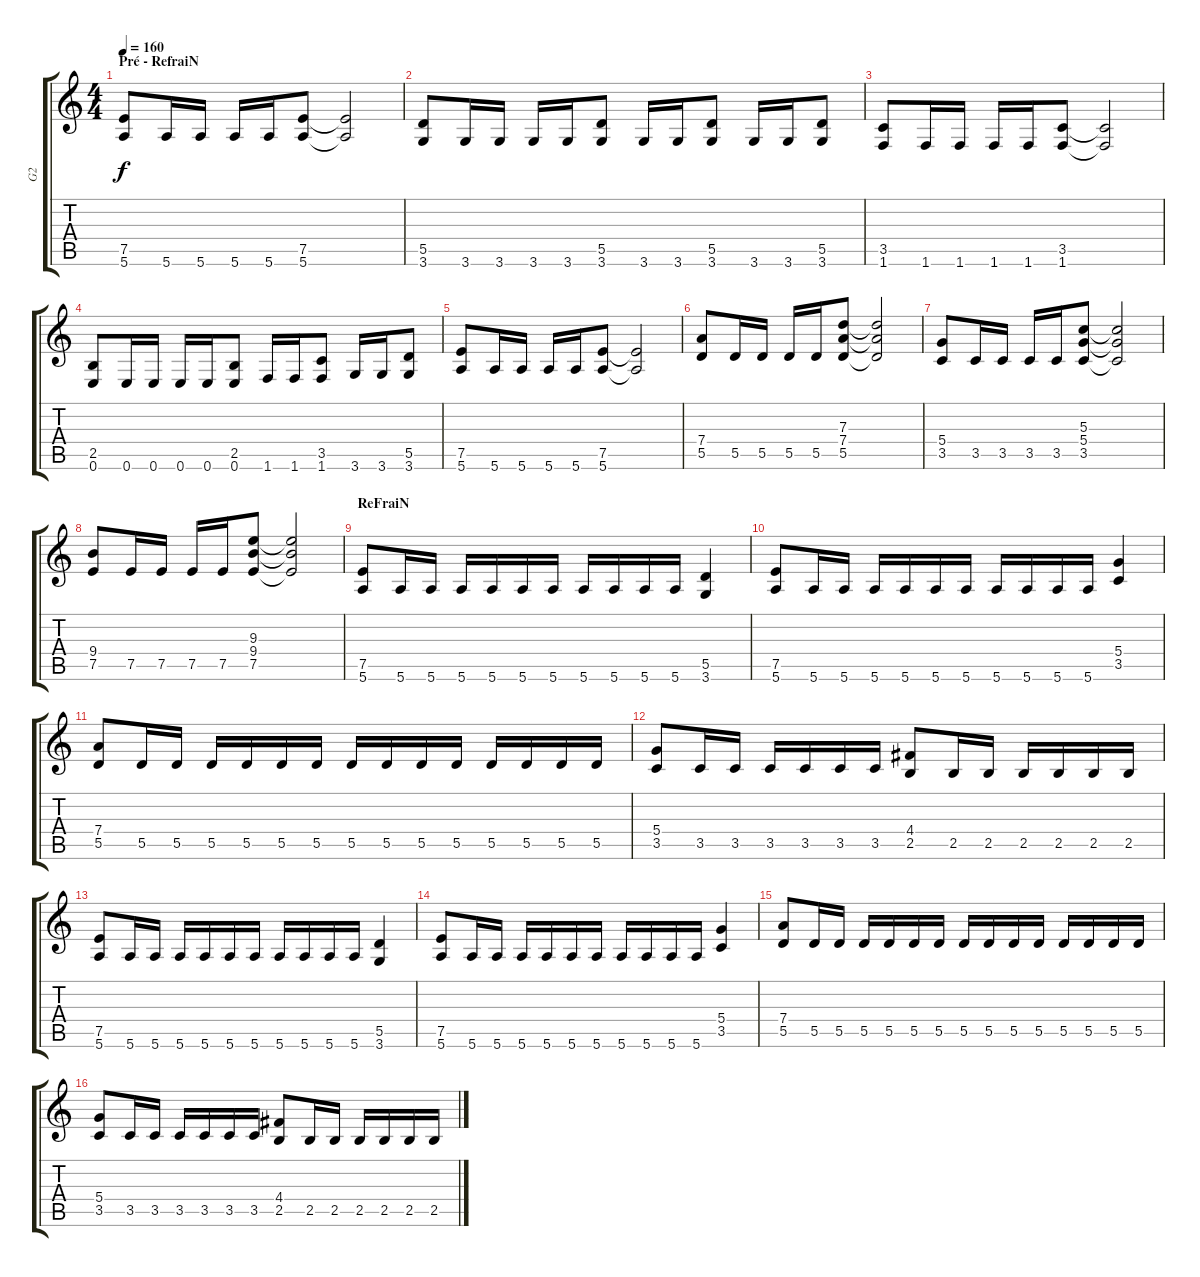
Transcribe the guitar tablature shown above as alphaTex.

\track ("G2" "G2") {instrument overdrivenguitar}
\staff {score tabs}
\tuning (E4 B3 G3 D3 A2 E2) {hide}
\ts (4 4)
\section ("" "Pré - RefraiN")
\tempo 160
\clef g2
\ks c
(7.5 5.6).8{dy f} 5.6.16 5.6.16 5.6.16 5.6.16 (7.5 5.6).8 (7.5{t} 5.6{t}).2 |
(5.5 3.6).8 3.6.16 3.6.16 3.6.16 3.6.16 (5.5 3.6).8 3.6.16 3.6.16 (5.5 3.6).8 3.6.16 3.6.16 (5.5 3.6).8 |
(3.5 1.6).8 1.6.16 1.6.16 1.6.16 1.6.16 (3.5 1.6).8 (3.5{t} 1.6{t}).2 |
(2.5 0.6).8 0.6.16 0.6.16 0.6.16 0.6.16 (2.5 0.6).8 1.6.16 1.6.16 (3.5 1.6).8 3.6.16 3.6.16 (5.5 3.6).8 |
(7.5 5.6).8 5.6.16 5.6.16 5.6.16 5.6.16 (7.5 5.6).8 (7.5{t} 5.6{t}).2 |
(7.4 5.5).8 5.5.16 5.5.16 5.5.16 5.5.16 (7.3 7.4 5.5).8 (7.3{t} 7.4{t} 5.5{t}).2 |
(5.4 3.5).8 3.5.16 3.5.16 3.5.16 3.5.16 (5.3 5.4 3.5).8 (5.3{t} 5.4{t} 3.5{t}).2 |
(9.4 7.5).8 7.5.16 7.5.16 7.5.16 7.5.16 (9.3 9.4 7.5).8 (9.3{t} 9.4{t} 7.5{t}).2 |
\section ("" "ReFraiN")
(7.5 5.6).8 5.6.16 5.6.16 5.6.16 5.6.16 5.6.16 5.6.16 5.6.16 5.6.16 5.6.16 5.6.16 (5.5 3.6).4 |
(7.5 5.6).8 5.6.16 5.6.16 5.6.16 5.6.16 5.6.16 5.6.16 5.6.16 5.6.16 5.6.16 5.6.16 (5.4 3.5).4 |
(7.4 5.5).8 5.5.16 5.5.16 5.5.16 5.5.16 5.5.16 5.5.16 5.5.16 5.5.16 5.5.16 5.5.16 5.5.16 5.5.16 5.5.16 5.5.16 |
(5.4 3.5).8 3.5.16 3.5.16 3.5.16 3.5.16 3.5.16 3.5.16 (4.4 2.5).8 2.5.16 2.5.16 2.5.16 2.5.16 2.5.16 2.5.16 |
(7.5 5.6).8 5.6.16 5.6.16 5.6.16 5.6.16 5.6.16 5.6.16 5.6.16 5.6.16 5.6.16 5.6.16 (5.5 3.6).4 |
(7.5 5.6).8 5.6.16 5.6.16 5.6.16 5.6.16 5.6.16 5.6.16 5.6.16 5.6.16 5.6.16 5.6.16 (5.4 3.5).4 |
(7.4 5.5).8 5.5.16 5.5.16 5.5.16 5.5.16 5.5.16 5.5.16 5.5.16 5.5.16 5.5.16 5.5.16 5.5.16 5.5.16 5.5.16 5.5.16 |
(5.4 3.5).8 3.5.16 3.5.16 3.5.16 3.5.16 3.5.16 3.5.16 (4.4 2.5).8 2.5.16 2.5.16 2.5.16 2.5.16 2.5.16 2.5.16
